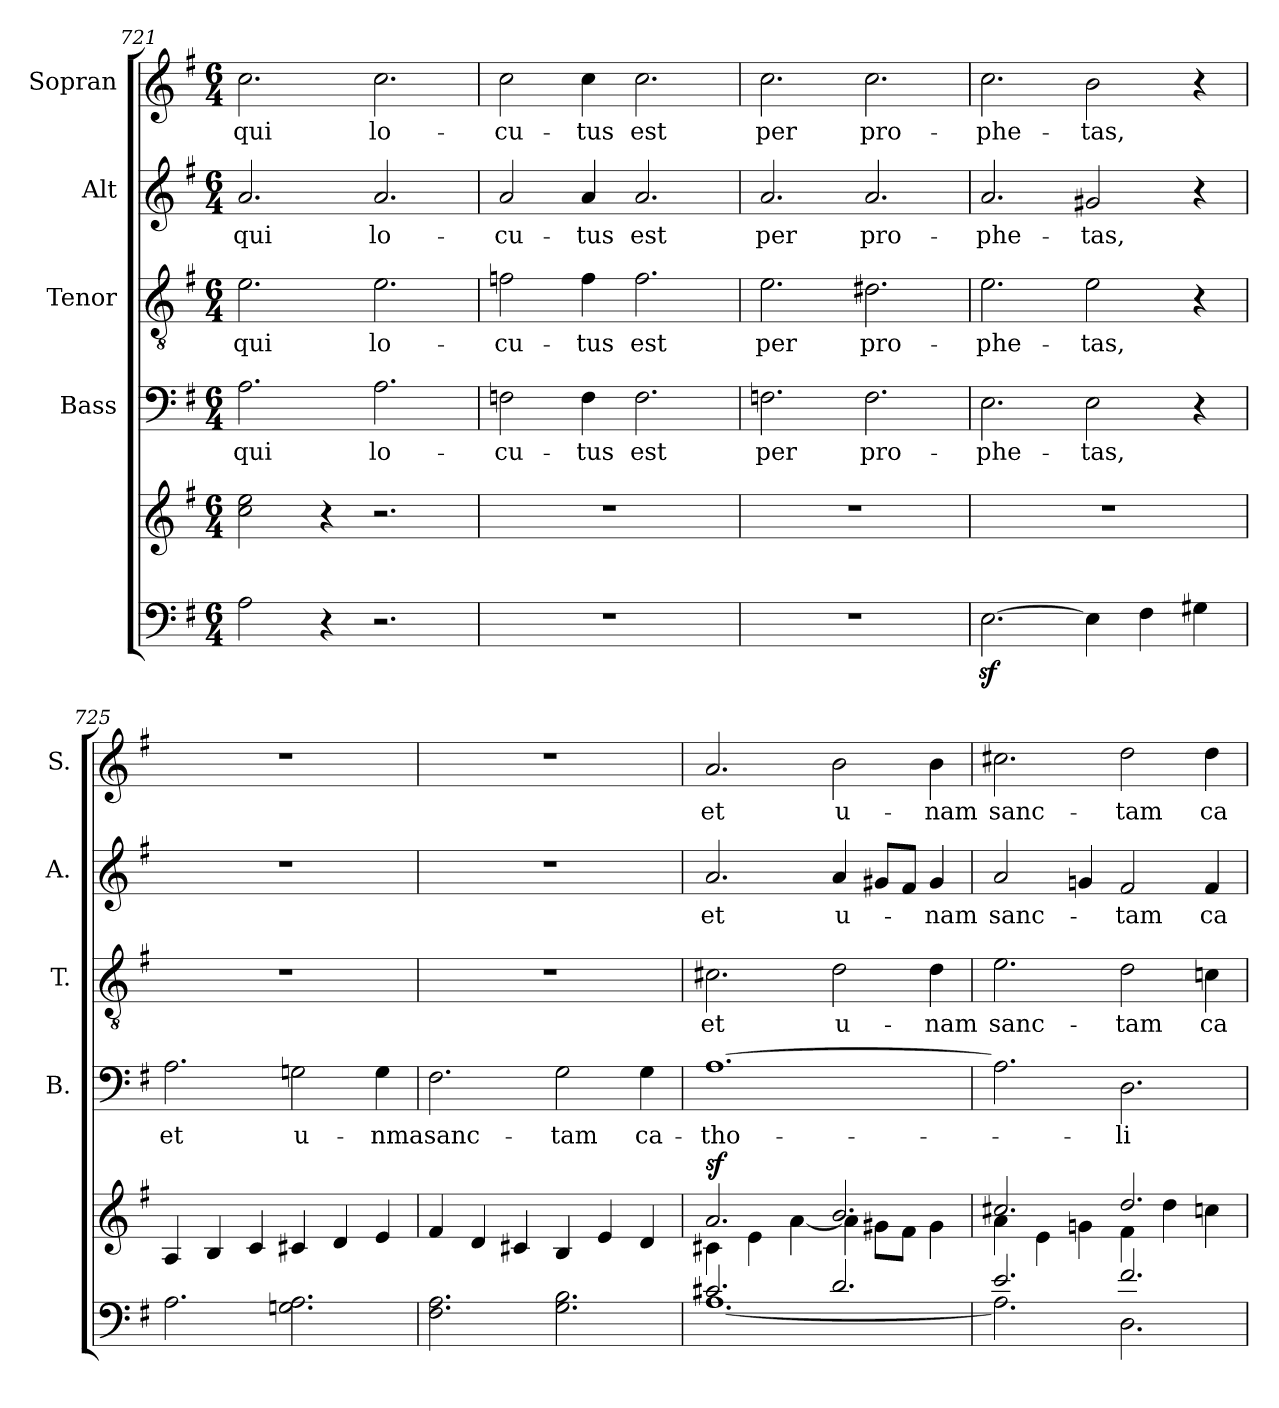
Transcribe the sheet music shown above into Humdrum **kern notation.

**kern	**kern	**dynam	**kern	**text	**kern	**text	**kern	**text	**kern	**text
*part5	*part5	*part5	*part4	*part4	*part3	*part3	*part2	*part2	*part1	*part1
*staff6	*staff5	*staff5/6	*staff4	*staff4	*staff3	*staff3	*staff2	*staff2	*staff1	*staff1
*	*	*	*I"Bass	*	*I"Tenor	*	*I"Alt	*	*I"Sopran	*
*	*	*	*I'B.	*	*I'T.	*	*I'A.	*	*I'S.	*
*clefF4	*clefG2	*	*clefF4	*	*clefGv2	*	*clefG2	*	*clefG2	*
*k[f#]	*k[f#]	*	*k[f#]	*	*k[f#]	*	*k[f#]	*	*k[f#]	*
*G:	*G:	*	*G:	*	*G:	*	*G:	*	*G:	*
*M6/4	*M6/4	*	*M6/4	*	*M6/4	*	*M6/4	*	*M6/4	*
=721	=721	=721	=721	=721	=721	=721	=721	=721	=721	=721
!	!	!	!	!LO:LY:b	!	!LO:LY:b	!	!LO:LY:b	!	!LO:LY:b
2A\	2cc\ 2ee\	.	2.A\	qui	2.e\	qui	2.a/	qui	2.cc\	qui
4r	4r	.	.	.	.	.	.	.	.	.
!	!	!	!	!LO:LY:b	!	!LO:LY:b	!	!LO:LY:b	!	!LO:LY:b
2.r	2.r	.	2.A\	lo-	2.e\	lo-	2.a/	lo-	2.cc\	lo-
=722	=722	=722	=722	=722	=722	=722	=722	=722	=722	=722
!	!	!	!	!LO:LY:b	!	!LO:LY:b	!	!LO:LY:b	!	!LO:LY:b
1.r	1.r	.	2Fn\	-cu-	2fn\	-cu-	2a/	-cu-	2cc\	-cu-
!	!	!	!	!LO:LY:b	!	!LO:LY:b	!	!LO:LY:b	!	!LO:LY:b
.	.	.	4F\	-tus	4f\	-tus	4a/	-tus	4cc\	-tus
!	!	!	!	!LO:LY:b	!	!LO:LY:b	!	!LO:LY:b	!	!LO:LY:b
.	.	.	2.F\	est	2.f\	est	2.a/	est	2.cc\	est
!!LO:PB:g=z
=723	=723	=723	=723	=723	=723	=723	=723	=723	=723	=723
!	!	!	!	!LO:LY:b	!	!LO:LY:b	!	!LO:LY:b	!	!LO:LY:b
1.r	1.r	.	2.Fn\	per	2.e\	per	2.a/	per	2.cc\	per
!	!	!	!	!LO:LY:b	!	!LO:LY:b	!	!LO:LY:b	!	!LO:LY:b
.	.	.	2.F\	pro-	2.d#X\	pro-	2.a/	pro-	2.cc\	pro-
=724	=724	=724	=724	=724	=724	=724	=724	=724	=724	=724
!	!	!	!	!LO:LY:b	!	!LO:LY:b	!	!LO:LY:b	!	!LO:LY:b
[2.Ez<\	1.r	.	2.E\	-phe-	2.e\	-phe-	2.a/	-phe-	2.cc\	-phe-
!	!	!	!	!LO:LY:b	!	!LO:LY:b	!	!LO:LY:b	!	!LO:LY:b
4E\]	.	.	2E\	-tas,	2e\	-tas,	2g#X/	-tas,	2b\	-tas,
4F#\	.	.	.	.	.	.	.	.	.	.
4G#X\	.	.	4r	.	4r	.	4r	.	4r	.
=725	=725	=725	=725	=725	=725	=725	=725	=725	=725	=725
!	!	!	!	!LO:LY:b	!	!	!	!	!	!
2.A\	4A/	.	2.A\	et	1.r	.	1.r	.	1.r	.
.	4B/	.	.	.	.	.	.	.	.	.
.	4c/	.	.	.	.	.	.	.	.	.
!	!	!	!	!LO:LY:b	!	!	!	!	!	!
2.Gn\ 2.A\	4c#X/	.	2Gn\	u-	.	.	.	.	.	.
.	4d/	.	.	.	.	.	.	.	.	.
!	!	!	!	!LO:LY:b	!	!	!	!	!	!
.	4e/	.	4G\	-nma	.	.	.	.	.	.
=726	=726	=726	=726	=726	=726	=726	=726	=726	=726	=726
!	!	!	!	!LO:LY:b	!	!	!	!	!	!
2.F#\ 2.A\	4f#/	.	2.F#\	sanc-	1.r	.	1.r	.	1.r	.
.	4d/	.	.	.	.	.	.	.	.	.
.	4c#X/	.	.	.	.	.	.	.	.	.
!	!	!	!	!LO:LY:b	!	!	!	!	!	!
2.G\ 2.B\	4B/	.	2G\	-tam	.	.	.	.	.	.
.	4e/	.	.	.	.	.	.	.	.	.
!	!	!	!	!LO:LY:b	!	!	!	!	!	!
.	4d/	.	4G\	ca-	.	.	.	.	.	.
=727	=727	=727	=727	=727	=727	=727	=727	=727	=727	=727
*^	*^	*	*	*	*	*	*	*	*	*
!	!	!	!	!LO:DY:a	!	!LO:LY:b	!	!LO:LY:b	!	!LO:LY:b	!	!LO:LY:b
2.c#X/	[<1.A	2.a/	4c#X\	sf	[1.A	-tho-	2.c#X\	et	2.a/	et	2.a/	et
.	.	.	4e\	.	.	.	.	.	.	.	.	.
.	.	.	[<4a\	.	.	.	.	.	.	.	.	.
!	!	!	!	!	!	!	!	!LO:LY:b	!	!LO:LY:b	!	!LO:LY:b
2.d/	.	2.b/	4a\]	.	.	.	2d\	u-	4a/	u-	2b\	u-
.	.	.	8g#X\L	.	.	.	.	.	8g#X/L	.	.	.
.	.	.	8f#\J	.	.	.	.	.	8f#/J	.	.	.
!	!	!	!	!	!	!	!	!LO:LY:b	!	!LO:LY:b	!	!LO:LY:b
.	.	.	4g#\	.	.	.	4d\	-nam	4g#/	-nam	4b\	-nam
!!LO:LB:g=z
=728	=728	=728	=728	=728	=728	=728	=728	=728	=728	=728	=728	=728
!	!	!	!	!	!	!	!	!LO:LY:b	!	!LO:LY:b	!	!LO:LY:b
2.e/	2.A\]	2.cc#X/	4a\	.	2.A\]	.	2.e\	sanc-	2a/	sanc-	2.cc#X\	sanc-
.	.	.	4e\	.	.	.	.	.	.	.	.	.
.	.	.	4gn\	.	.	.	.	.	4gn/	.	.	.
!	!	!	!	!	!	!LO:LY:b	!	!LO:LY:b	!	!LO:LY:b	!	!LO:LY:b
2.f#/	2.D\	2.dd/	4f#\	.	2.D\	-li-	2d\	-tam	2f#/	-tam	2dd\	-tam
.	.	.	4dd\	.	.	.	.	.	.	.	.	.
!	!	!	!	!	!	!	!	!LO:LY:b	!	!LO:LY:b	!	!LO:LY:b
.	.	.	4ccn\	.	.	.	4cn\	ca-	4f#/	ca-	4dd\	ca-
*v	*v	*	*	*	*	*	*	*	*	*	*	*
*	*v	*v	*	*	*	*	*	*	*	*	*
=	=	=	=	=	=	=	=	=	=	=
*-	*-	*-	*-	*-	*-	*-	*-	*-	*-	*-
